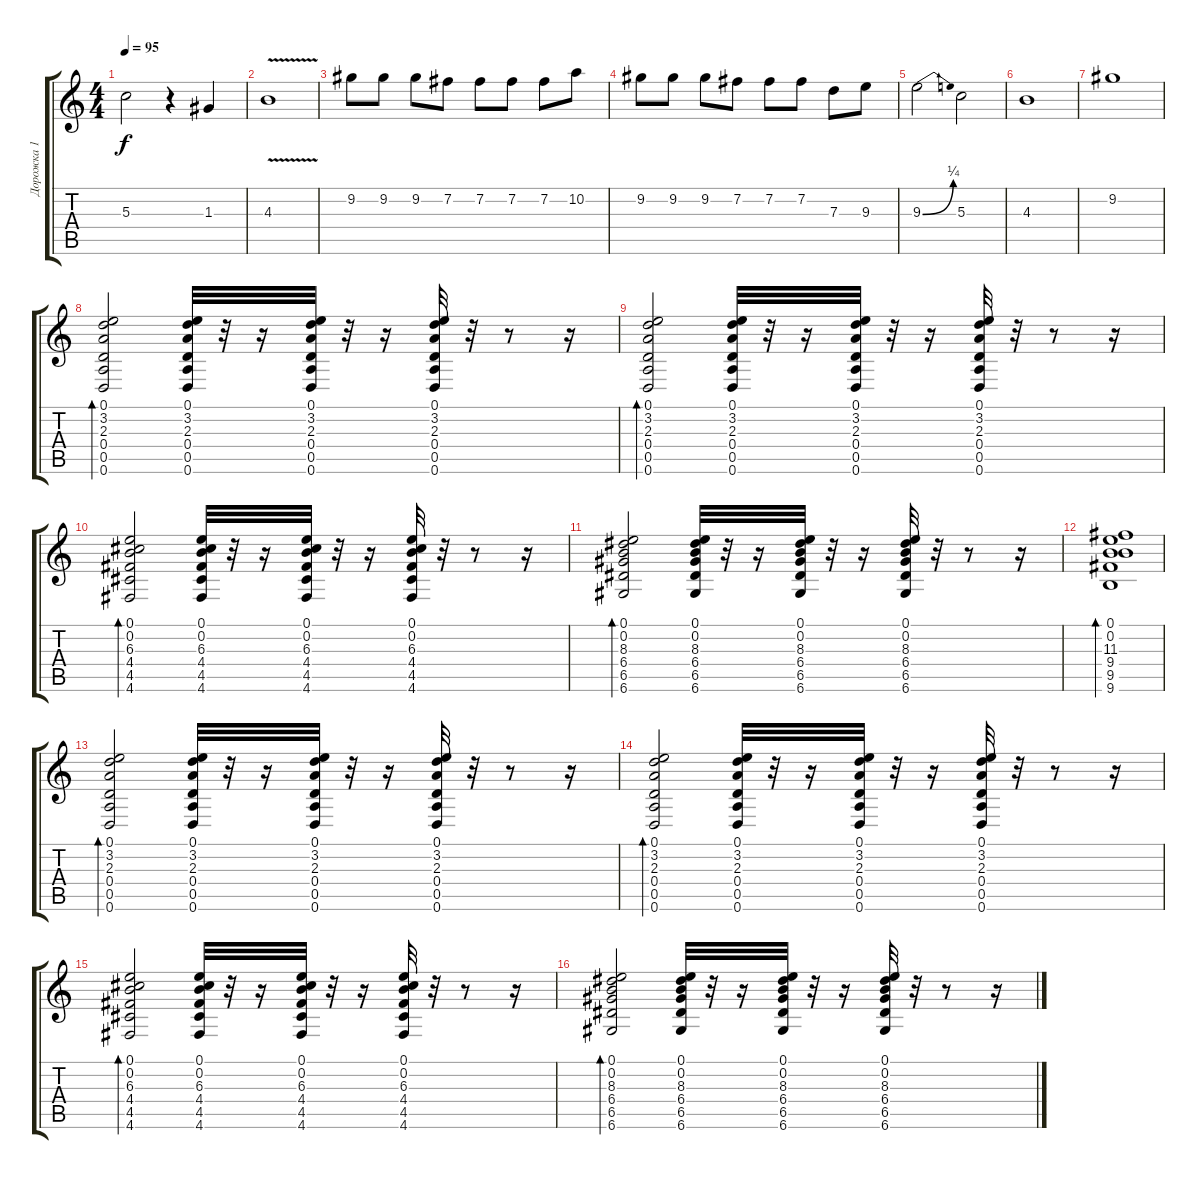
\track ("Дорожка 1" "Дорожка 1") {instrument electricguitarclean}
\staff {score tabs}
\tuning (E4 B3 G3 D3 A2 D2) {hide}
\ts (4 4)
\tempo 95
\clef g2
\ks c
5.3.2{dy f} r.4 1.3.4 |
4.3{v}.1 |
9.2.8 9.2.8 9.2.8 7.2.8 7.2.8 7.2.8 7.2.8 10.2.8 |
9.2.8 9.2.8 9.2.8 7.2.8 7.2.8 7.2.8 7.3.8 9.3.8 |
9.3{be (bend 0 0 60 1)}.2 5.3.2 |
4.3.1 |
9.2.1 |
(0.1 3.2 2.3 0.4 0.5 0.6).2{bd 120 volume 13 instrument electricguitarclean} (0.1 3.2 2.3 0.4 0.5 0.6).32 r.32 r.16 (0.1 3.2 2.3 0.4 0.5 0.6).32 r.32 r.16 (0.1 3.2 2.3 0.4 0.5 0.6).32 r.32 r.8 r.16 |
(0.1 3.2 2.3 0.4 0.5 0.6).2{bd 120} (0.1 3.2 2.3 0.4 0.5 0.6).32 r.32 r.16 (0.1 3.2 2.3 0.4 0.5 0.6).32 r.32 r.16 (0.1 3.2 2.3 0.4 0.5 0.6).32 r.32 r.8 r.16 |
(0.1 0.2 6.3 4.4 4.5 4.6).2{bd 120} (0.1 0.2 6.3 4.4 4.5 4.6).32 r.32 r.16 (0.1 0.2 6.3 4.4 4.5 4.6).32 r.32 r.16 (0.1 0.2 6.3 4.4 4.5 4.6).32 r.32 r.8 r.16 |
(0.1 0.2 8.3 6.4 6.5 6.6).2{bd 120} (0.1 0.2 8.3 6.4 6.5 6.6).32 r.32 r.16 (0.1 0.2 8.3 6.4 6.5 6.6).32 r.32 r.16 (0.1 0.2 8.3 6.4 6.5 6.6).32 r.32 r.8 r.16 |
(0.1 0.2 11.3 9.4 9.5 9.6).1{bd 120} |
(0.1 3.2 2.3 0.4 0.5 0.6).2{bd 120} (0.1 3.2 2.3 0.4 0.5 0.6).32 r.32 r.16 (0.1 3.2 2.3 0.4 0.5 0.6).32 r.32 r.16 (0.1 3.2 2.3 0.4 0.5 0.6).32 r.32 r.8 r.16 |
(0.1 3.2 2.3 0.4 0.5 0.6).2{bd 120} (0.1 3.2 2.3 0.4 0.5 0.6).32 r.32 r.16 (0.1 3.2 2.3 0.4 0.5 0.6).32 r.32 r.16 (0.1 3.2 2.3 0.4 0.5 0.6).32 r.32 r.8 r.16 |
(0.1 0.2 6.3 4.4 4.5 4.6).2{bd 120} (0.1 0.2 6.3 4.4 4.5 4.6).32 r.32 r.16 (0.1 0.2 6.3 4.4 4.5 4.6).32 r.32 r.16 (0.1 0.2 6.3 4.4 4.5 4.6).32 r.32 r.8 r.16 |
(0.1 0.2 8.3 6.4 6.5 6.6).2{bd 120} (0.1 0.2 8.3 6.4 6.5 6.6).32 r.32 r.16 (0.1 0.2 8.3 6.4 6.5 6.6).32 r.32 r.16 (0.1 0.2 8.3 6.4 6.5 6.6).32 r.32 r.8 r.16
